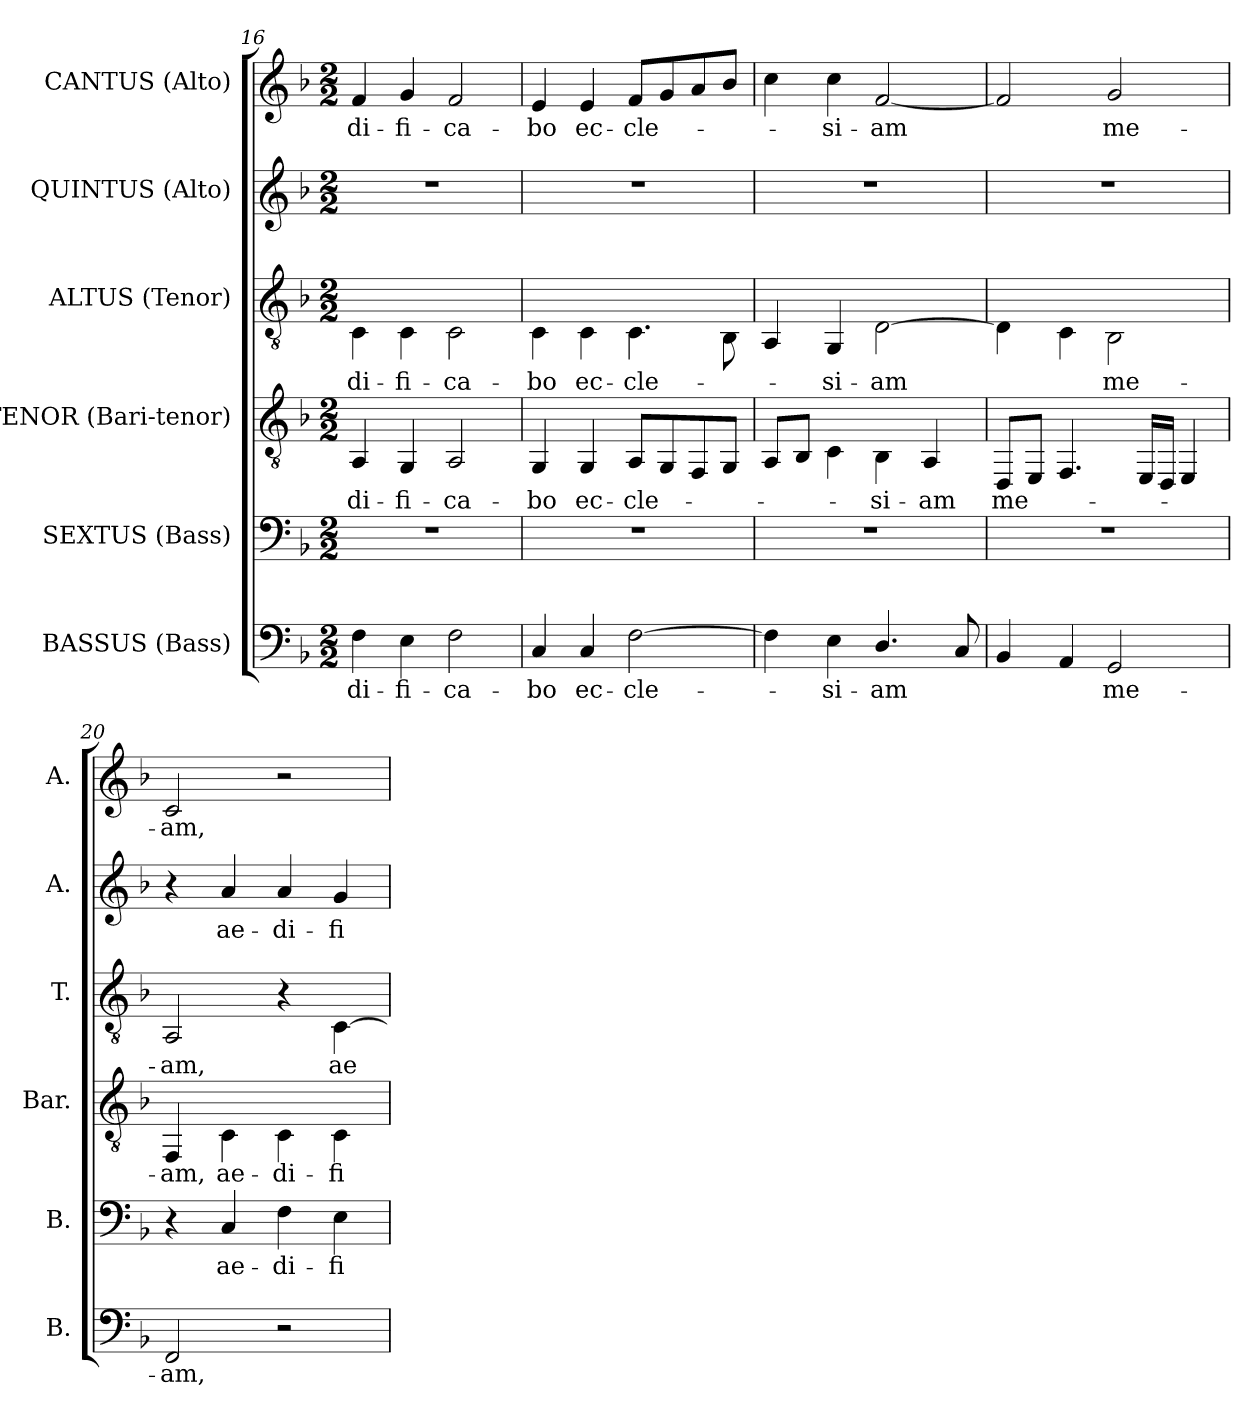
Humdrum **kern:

**kern	**text	**kern	**text	**kern	**text	**kern	**text	**kern	**text	**kern	**text
*part6	*part6	*part5	*part5	*part4	*part4	*part3	*part3	*part2	*part2	*part1	*part1
*staff6	*staff6	*staff5	*staff5	*staff4	*staff4	*staff3	*staff3	*staff2	*staff2	*staff1	*staff1
*I"BASSUS (Bass)	*	*I"SEXTUS (Bass)	*	*I"TENOR (Bari-tenor)	*	*I"ALTUS (Tenor)	*	*I"QUINTUS (Alto)	*	*I"CANTUS (Alto)	*
*I'B.	*	*I'B.	*	*I'Bar.	*	*I'T.	*	*I'A.	*	*I'A.	*
*clefF4	*	*clefF4	*	*clefGv2	*	*clefGv2	*	*clefG2	*	*clefG2	*
*k[b-]	*	*k[b-]	*	*k[b-]	*	*k[b-]	*	*k[b-]	*	*k[b-]	*
*F:	*	*F:	*	*F:	*	*F:	*	*F:	*	*F:	*
*M2/2	*	*M2/2	*	*M2/2	*	*M2/2	*	*M2/2	*	*M2/2	*
=16	=16	=16	=16	=16	=16	=16	=16	=16	=16	=16	=16
!	!LO:LY:b:color=#000000	!	!	!	!	!	!	!	!	!	!
!	!	!	!	!	!LO:LY:b:color=#000000	!	!	!	!	!	!
!	!	!	!	!	!	!	!LO:LY:b:color=#000000	!	!	!	!
!	!	!	!	!	!	!	!	!	!	!	!LO:LY:b:color=#000000
4Fi\	-di-	1r	.	4AAi/	-di-	4Ci\	-di-	1r	.	4fi/	-di-
!	!LO:LY:b:color=#000000	!	!	!	!	!	!	!	!	!	!
!	!	!	!	!	!LO:LY:b:color=#000000	!	!	!	!	!	!
!	!	!	!	!	!	!	!LO:LY:b:color=#000000	!	!	!	!
!	!	!	!	!	!	!	!	!	!	!	!LO:LY:b:color=#000000
4Ei\	-fi-	.	.	4GGi/	-fi-	4Ci\	-fi-	.	.	4gi/	-fi-
!	!LO:LY:b:color=#000000	!	!	!	!	!	!	!	!	!	!
!	!	!	!	!	!LO:LY:b:color=#000000	!	!	!	!	!	!
!	!	!	!	!	!	!	!LO:LY:b:color=#000000	!	!	!	!
!	!	!	!	!	!	!	!	!	!	!	!LO:LY:b:color=#000000
2Fi\	-ca-	.	.	2AAi/	-ca-	2Ci\	-ca-	.	.	2fi/	-ca-
=17	=17	=17	=17	=17	=17	=17	=17	=17	=17	=17	=17
!	!LO:LY:b:color=#000000	!	!	!	!	!	!	!	!	!	!
!	!	!	!	!	!LO:LY:b:color=#000000	!	!	!	!	!	!
!	!	!	!	!	!	!	!LO:LY:b:color=#000000	!	!	!	!
!	!	!	!	!	!	!	!	!	!	!	!LO:LY:b:color=#000000
4Ci/	-bo	1r	.	4GGi/	-bo	4Ci\	-bo	1r	.	4ei/	-bo
!	!LO:LY:b:color=#000000	!	!	!	!	!	!	!	!	!	!
!	!	!	!	!	!LO:LY:b:color=#000000	!	!	!	!	!	!
!	!	!	!	!	!	!	!LO:LY:b:color=#000000	!	!	!	!
!	!	!	!	!	!	!	!	!	!	!	!LO:LY:b:color=#000000
4Ci/	ec-	.	.	4GGi/	ec-	4Ci\	ec-	.	.	4ei/	ec-
!	!LO:LY:b:color=#000000	!	!	!	!	!	!	!	!	!	!
!	!	!	!	!	!LO:LY:b:color=#000000	!	!	!	!	!	!
!	!	!	!	!	!	!	!LO:LY:b:color=#000000	!	!	!	!
!	!	!	!	!	!	!	!	!	!	!	!LO:LY:b:color=#000000
[2Fi\	-cle-	.	.	8AAi/L	-cle-	4.Ci\	-cle-	.	.	8fi/L	-cle-
.	.	.	.	8GGi/	.	.	.	.	.	8gi/	.
.	.	.	.	8FFi/	.	.	.	.	.	8ai/	.
.	.	.	.	8GGi/J	.	8BB-i\	.	.	.	8b-i/J	.
=18	=18	=18	=18	=18	=18	=18	=18	=18	=18	=18	=18
4Fi\]	.	1r	.	8AAi/L	.	4AAi/	.	1r	.	4cci\	.
.	.	.	.	8BB-i/J	.	.	.	.	.	.	.
!	!LO:LY:b:color=#000000	!	!	!	!	!	!	!	!	!	!
!	!	!	!	!	!	!	!LO:LY:b:color=#000000	!	!	!	!
!	!	!	!	!	!	!	!	!	!	!	!LO:LY:b:color=#000000
4Ei\	-si-	.	.	4Ci\	.	4GGi/	-si-	.	.	4cci\	-si-
!	!LO:LY:b:color=#000000	!	!	!	!	!	!	!	!	!	!
!	!	!	!	!	!LO:LY:b:color=#000000	!	!	!	!	!	!
!	!	!	!	!	!	!	!LO:LY:b:color=#000000	!	!	!	!
!	!	!	!	!	!	!	!	!	!	!	!LO:LY:b:color=#000000
4.Di/	-am	.	.	4BB-i\	-si-	[2Di\	-am	.	.	[2fi/	-am
!	!	!	!	!	!LO:LY:b:color=#000000	!	!	!	!	!	!
.	.	.	.	4AAi/	-am	.	.	.	.	.	.
8Ci/	.	.	.	.	.	.	.	.	.	.	.
!!LO:LB:g=z
=19	=19	=19	=19	=19	=19	=19	=19	=19	=19	=19	=19
!	!LO:LY:b:color=#000000	!	!	!	!	!	!	!	!	!	!
!	!	!	!	!	!LO:LY:b:color=#000000	!	!	!	!	!	!
!	!	!	!	!	!	!	!LO:LY:b:color=#000000	!	!	!	!
!	!	!	!	!	!	!	!	!	!	!	!LO:LY:b:color=#000000
4BB-i/	.	1r	.	8DDi/L	me-	4Di\]	.	1r	.	2fi/]	.
.	.	.	.	8EEi/J	.	.	.	.	.	.	.
4AAi/	.	.	.	4.FFi/	.	4Ci\	.	.	.	.	.
!	!LO:LY:b:color=#000000	!	!	!	!	!	!	!	!	!	!
!	!	!	!	!	!	!	!LO:LY:b:color=#000000	!	!	!	!
!	!	!	!	!	!	!	!	!	!	!	!LO:LY:b:color=#000000
2GGi/	me-	.	.	.	.	2BB-i\	me-	.	.	2gi/	me-
.	.	.	.	16EEi/LL	.	.	.	.	.	.	.
.	.	.	.	16DDi/JJ	.	.	.	.	.	.	.
.	.	.	.	4EEi/	.	.	.	.	.	.	.
=20	=20	=20	=20	=20	=20	=20	=20	=20	=20	=20	=20
!	!LO:LY:b:color=#000000	!	!	!	!	!	!	!	!	!	!
!	!	!	!	!	!LO:LY:b:color=#000000	!	!	!	!	!	!
!	!	!	!	!	!	!	!LO:LY:b:color=#000000	!	!	!	!
!	!	!	!	!	!	!	!	!	!	!	!LO:LY:b:color=#000000
2FFi/	-am,	4r	.	4FFi/	-am,	2AAi/	-am,	4r	.	2ci/	-am,
!	!	!	!LO:LY:b:color=#000000	!	!	!	!	!	!	!	!
!	!	!	!	!	!LO:LY:b:color=#000000	!	!	!	!	!	!
!	!	!	!	!	!	!	!	!	!LO:LY:b:color=#000000	!	!
.	.	4Ci/	ae-	4Ci\	ae-	.	.	4ai/	ae-	.	.
!	!	!	!LO:LY:b:color=#000000	!	!	!	!	!	!	!	!
!	!	!	!	!	!LO:LY:b:color=#000000	!	!	!	!	!	!
!	!	!	!	!	!	!	!	!	!LO:LY:b:color=#000000	!	!
2r	.	4Fi\	-di-	4Ci\	-di-	4r	.	4ai/	-di-	2r	.
!	!	!	!LO:LY:b:color=#000000	!	!	!	!	!	!	!	!
!	!	!	!	!	!LO:LY:b:color=#000000	!	!	!	!	!	!
!	!	!	!	!	!	!	!LO:LY:b:color=#000000	!	!	!	!
!	!	!	!	!	!	!	!	!	!LO:LY:b:color=#000000	!	!
.	.	4Ei\	-fi-	4Ci\	-fi-	[4Ci\	ae-	4gi/	-fi-	.	.
=	=	=	=	=	=	=	=	=	=	=	=
*-	*-	*-	*-	*-	*-	*-	*-	*-	*-	*-	*-
